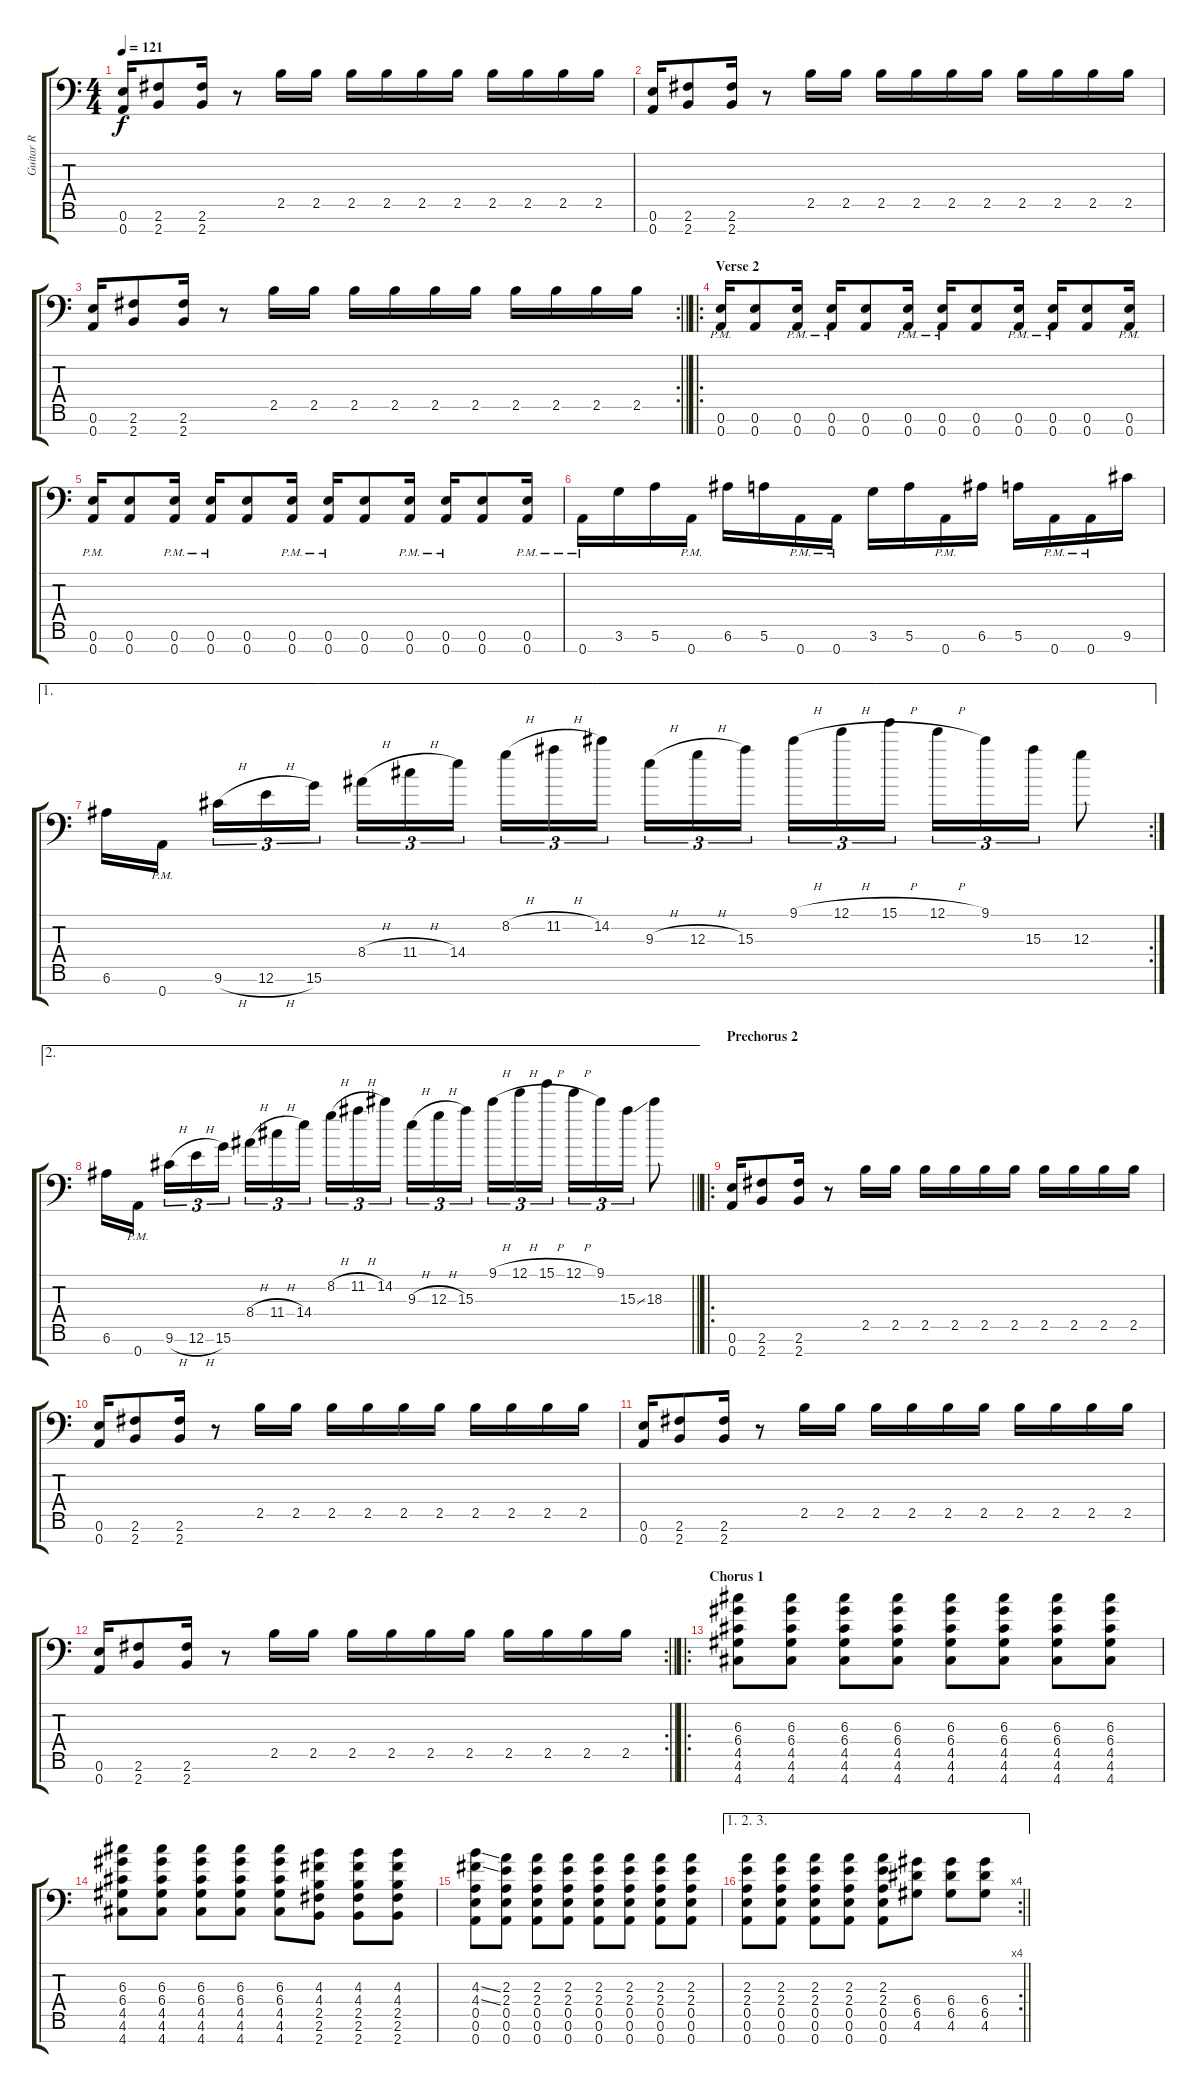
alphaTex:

\track ("Guitar R" "Guitar R") {instrument overdrivenguitar}
\staff {score tabs}
\tuning (E4 B3 G3 D3 A2 E2 A1) {hide}
\ts (4 4)
\tempo 121
\clef f4
\ks c
(0.6 0.7).16{dy f} (2.6 2.7).8 (2.6 2.7).16 r.8 2.5.16 2.5.16 2.5.16 2.5.16 2.5.16 2.5.16 2.5.16 2.5.16 2.5.16 2.5.16 |
(0.6 0.7).16 (2.6 2.7).8 (2.6 2.7).16 r.8 2.5.16 2.5.16 2.5.16 2.5.16 2.5.16 2.5.16 2.5.16 2.5.16 2.5.16 2.5.16 |
\rc 2
\barLineRight lightlight
(0.6 0.7).16 (2.6 2.7).8 (2.6 2.7).16 r.8 2.5.16 2.5.16 2.5.16 2.5.16 2.5.16 2.5.16 2.5.16 2.5.16 2.5.16 2.5.16 |
\ro
\section ("" "Verse 2")
(0.6{pm} 0.7{pm}).16 (0.6 0.7).8 (0.6{pm} 0.7{pm}).16 (0.6{pm} 0.7{pm}).16 (0.6 0.7).8 (0.6{pm} 0.7{pm}).16 (0.6{pm} 0.7{pm}).16 (0.6 0.7).8 (0.6{pm} 0.7{pm}).16 (0.6{pm} 0.7{pm}).16 (0.6 0.7).8 (0.6{pm} 0.7{pm}).16 |
(0.6{pm} 0.7{pm}).16 (0.6 0.7).8 (0.6{pm} 0.7{pm}).16 (0.6{pm} 0.7{pm}).16 (0.6 0.7).8 (0.6{pm} 0.7{pm}).16 (0.6{pm} 0.7{pm}).16 (0.6 0.7).8 (0.6{pm} 0.7{pm}).16 (0.6{pm} 0.7{pm}).16 (0.6 0.7).8 (0.6{pm} 0.7{pm}).16 |
0.7{pm}.16 3.6.16 5.6.16 0.7{pm}.16 6.6.16 5.6.16 0.7{pm}.16 0.7{pm}.16 3.6.16 5.6.16 0.7{pm}.16 6.6.16 5.6.16 0.7{pm}.16 0.7{pm}.16 9.6.16 |
\ae 1
\rc 2
6.6.16 0.7{pm}.16{beam splitsecondary} 9.6{h}.16{tu (3 2)} 12.6{h}.16{tu (3 2)} 15.6.16{tu (3 2)} 8.4{h}.16{tu (3 2)} 11.4{h}.16{tu (3 2)} 14.4.16{tu (3 2) beam splitsecondary} 8.2{h}.16{tu (3 2)} 11.2{h}.16{tu (3 2)} 14.2.16{tu (3 2)} 9.3{h}.16{tu (3 2)} 12.3{h}.16{tu (3 2)} 15.3.16{tu (3 2) beam splitsecondary} 9.1{h}.16{tu (3 2)} 12.1{h}.16{tu (3 2)} 15.1{h}.16{tu (3 2)} 12.1{h}.16{tu (3 2)} 9.1.16{tu (3 2)} 15.3.16{tu (3 2)} 12.3.8 |
\ae 2
\barLineRight lightlight
6.6.16 0.7{pm}.16{beam splitsecondary} 9.6{h}.16{tu (3 2)} 12.6{h}.16{tu (3 2)} 15.6.16{tu (3 2)} 8.4{h}.16{tu (3 2)} 11.4{h}.16{tu (3 2)} 14.4.16{tu (3 2) beam splitsecondary} 8.2{h}.16{tu (3 2)} 11.2{h}.16{tu (3 2)} 14.2.16{tu (3 2)} 9.3{h}.16{tu (3 2)} 12.3{h}.16{tu (3 2)} 15.3.16{tu (3 2) beam splitsecondary} 9.1{h}.16{tu (3 2)} 12.1{h}.16{tu (3 2)} 15.1{h}.16{tu (3 2)} 12.1{h}.16{tu (3 2)} 9.1.16{tu (3 2)} 15.3{ss}.16{tu (3 2)} 18.3.8 |
\ro
\section ("" "Prechorus 2")
(0.6 0.7).16 (2.6 2.7).8 (2.6 2.7).16 r.8 2.5.16 2.5.16 2.5.16 2.5.16 2.5.16 2.5.16 2.5.16 2.5.16 2.5.16 2.5.16 |
(0.6 0.7).16 (2.6 2.7).8 (2.6 2.7).16 r.8 2.5.16 2.5.16 2.5.16 2.5.16 2.5.16 2.5.16 2.5.16 2.5.16 2.5.16 2.5.16 |
(0.6 0.7).16 (2.6 2.7).8 (2.6 2.7).16 r.8 2.5.16 2.5.16 2.5.16 2.5.16 2.5.16 2.5.16 2.5.16 2.5.16 2.5.16 2.5.16 |
\rc 2
\barLineRight lightlight
(0.6 0.7).16 (2.6 2.7).8 (2.6 2.7).16 r.8 2.5.16 2.5.16 2.5.16 2.5.16 2.5.16 2.5.16 2.5.16 2.5.16 2.5.16 2.5.16 |
\ro
\section ("" "Chorus 1")
(6.3 6.4 4.5 4.6 4.7).8 (6.3 6.4 4.5 4.6 4.7).8 (6.3 6.4 4.5 4.6 4.7).8 (6.3 6.4 4.5 4.6 4.7).8 (6.3 6.4 4.5 4.6 4.7).8 (6.3 6.4 4.5 4.6 4.7).8 (6.3 6.4 4.5 4.6 4.7).8 (6.3 6.4 4.5 4.6 4.7).8 |
(6.3 6.4 4.5 4.6 4.7).8 (6.3 6.4 4.5 4.6 4.7).8 (6.3 6.4 4.5 4.6 4.7).8 (6.3 6.4 4.5 4.6 4.7).8 (6.3 6.4 4.5 4.6 4.7).8 (4.3 4.4 2.5 2.6 2.7).8 (4.3 4.4 2.5 2.6 2.7).8 (4.3 4.4 2.5 2.6 2.7).8 |
(4.3{ss} 4.4{ss} 0.5 0.6 0.7).8 (2.3 2.4 0.5 0.6 0.7).8 (2.3 2.4 0.5 0.6 0.7).8 (2.3 2.4 0.5 0.6 0.7).8 (2.3 2.4 0.5 0.6 0.7).8 (2.3 2.4 0.5 0.6 0.7).8 (2.3 2.4 0.5 0.6 0.7).8 (2.3 2.4 0.5 0.6 0.7).8 |
\ae (1 2 3)
\rc 4
\barLineRight lightlight
(2.3 2.4 0.5 0.6 0.7).8 (2.3 2.4 0.5 0.6 0.7).8 (2.3 2.4 0.5 0.6 0.7).8 (2.3 2.4 0.5 0.6 0.7).8 (2.3 2.4 0.5 0.6 0.7).8 (6.4 6.5 4.6).8 (6.4 6.5 4.6).8 (6.4 6.5 4.6).8
